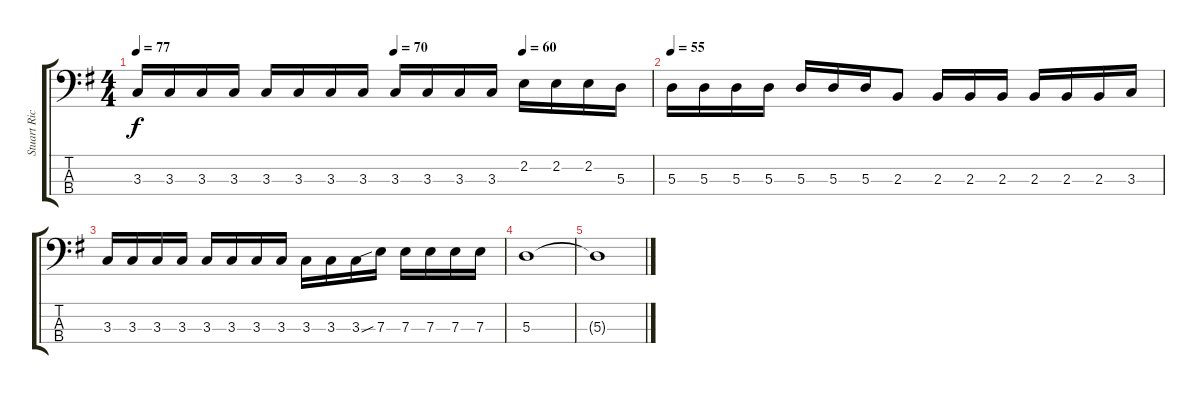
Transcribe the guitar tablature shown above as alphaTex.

\track ("Stuart Richardson" "Stuart Ric") {instrument electricbassfinger}
\staff {score tabs}
\tuning (G2 D2 A1 D1) {hide}
\ts (4 4)
\tempo 77
\tempo (70 0.5)
\tempo (60 0.75)
\clef f4
\ks g
3.3.16{dy f} 3.3.16 3.3.16 3.3.16 3.3.16 3.3.16 3.3.16 3.3.16 3.3.16 3.3.16 3.3.16 3.3.16 2.2.16 2.2.16 2.2.16 5.3.16 |
\tempo 55
5.3.16 5.3.16 5.3.16 5.3.16 5.3.16 5.3.16 5.3.16 2.3.8 2.3.16 2.3.16 2.3.16 2.3.16 2.3.16 2.3.16 3.3.16 |
3.3.16 3.3.16 3.3.16 3.3.16 3.3.16 3.3.16 3.3.16 3.3.16 3.3.16 3.3.16 3.3.16 7.3{sib}.16 7.3.16 7.3.16 7.3.16 7.3.16 |
5.3.1 |
5.3{t}.1
